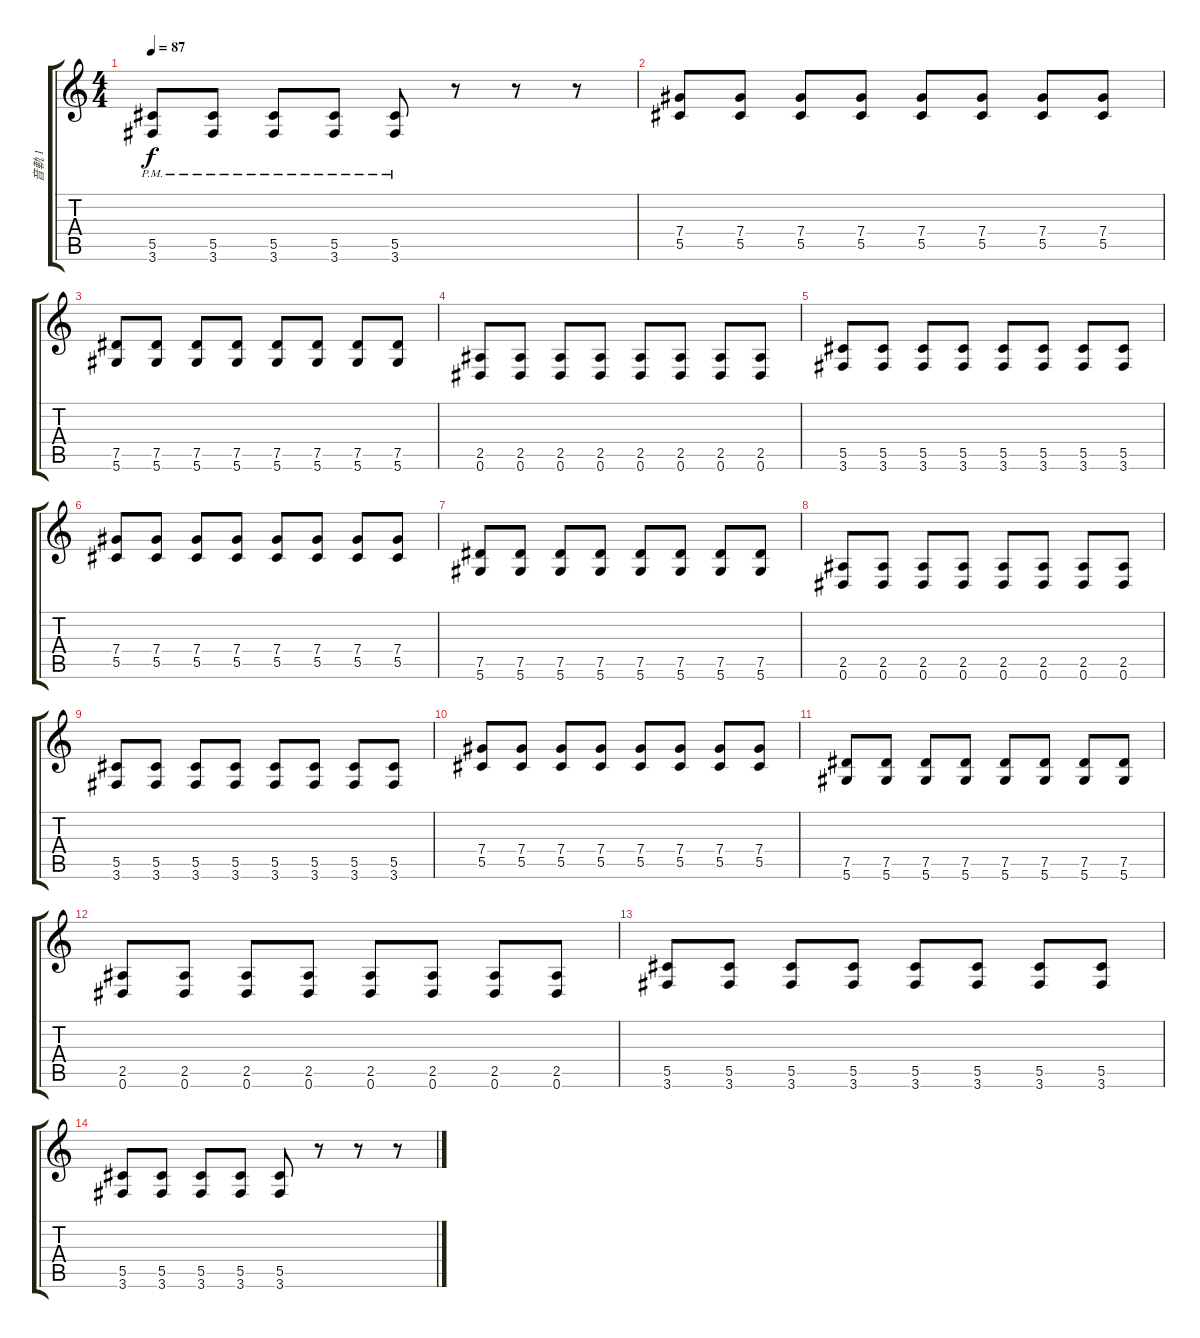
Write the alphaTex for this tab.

\track ("音軌 1" "音軌 1") {instrument electricguitarjazz}
\staff {score tabs}
\tuning (Eb4 Bb3 Gb3 Db3 Ab2 Eb2) {hide}
\ts (4 4)
\tempo 87
\clef g2
\ks c
(5.5{pm} 3.6{pm}).8{dy f} (5.5{pm} 3.6{pm}).8 (5.5{pm} 3.6{pm}).8 (5.5{pm} 3.6{pm}).8 (5.5{pm} 3.6{pm}).8 r.8 r.8 r.8 |
(7.4 5.5).8 (7.4 5.5).8 (7.4 5.5).8 (7.4 5.5).8 (7.4 5.5).8 (7.4 5.5).8 (7.4 5.5).8 (7.4 5.5).8 |
(7.5 5.6).8 (7.5 5.6).8 (7.5 5.6).8 (7.5 5.6).8 (7.5 5.6).8 (7.5 5.6).8 (7.5 5.6).8 (7.5 5.6).8 |
(2.5 0.6).8 (2.5 0.6).8 (2.5 0.6).8 (2.5 0.6).8 (2.5 0.6).8 (2.5 0.6).8 (2.5 0.6).8 (2.5 0.6).8 |
(5.5 3.6).8 (5.5 3.6).8 (5.5 3.6).8 (5.5 3.6).8 (5.5 3.6).8 (5.5 3.6).8 (5.5 3.6).8 (5.5 3.6).8 |
(7.4 5.5).8 (7.4 5.5).8 (7.4 5.5).8 (7.4 5.5).8 (7.4 5.5).8 (7.4 5.5).8 (7.4 5.5).8 (7.4 5.5).8 |
(7.5 5.6).8 (7.5 5.6).8 (7.5 5.6).8 (7.5 5.6).8 (7.5 5.6).8 (7.5 5.6).8 (7.5 5.6).8 (7.5 5.6).8 |
(2.5 0.6).8 (2.5 0.6).8 (2.5 0.6).8 (2.5 0.6).8 (2.5 0.6).8 (2.5 0.6).8 (2.5 0.6).8 (2.5 0.6).8 |
(5.5 3.6).8 (5.5 3.6).8 (5.5 3.6).8 (5.5 3.6).8 (5.5 3.6).8 (5.5 3.6).8 (5.5 3.6).8 (5.5 3.6).8 |
(7.4 5.5).8 (7.4 5.5).8 (7.4 5.5).8 (7.4 5.5).8 (7.4 5.5).8 (7.4 5.5).8 (7.4 5.5).8 (7.4 5.5).8 |
(7.5 5.6).8 (7.5 5.6).8 (7.5 5.6).8 (7.5 5.6).8 (7.5 5.6).8 (7.5 5.6).8 (7.5 5.6).8 (7.5 5.6).8 |
(2.5 0.6).8 (2.5 0.6).8 (2.5 0.6).8 (2.5 0.6).8 (2.5 0.6).8 (2.5 0.6).8 (2.5 0.6).8 (2.5 0.6).8 |
(5.5 3.6).8 (5.5 3.6).8 (5.5 3.6).8 (5.5 3.6).8 (5.5 3.6).8 (5.5 3.6).8 (5.5 3.6).8 (5.5 3.6).8 |
(5.5 3.6).8 (5.5 3.6).8 (5.5 3.6).8 (5.5 3.6).8 (5.5 3.6).8 r.8 r.8 r.8
